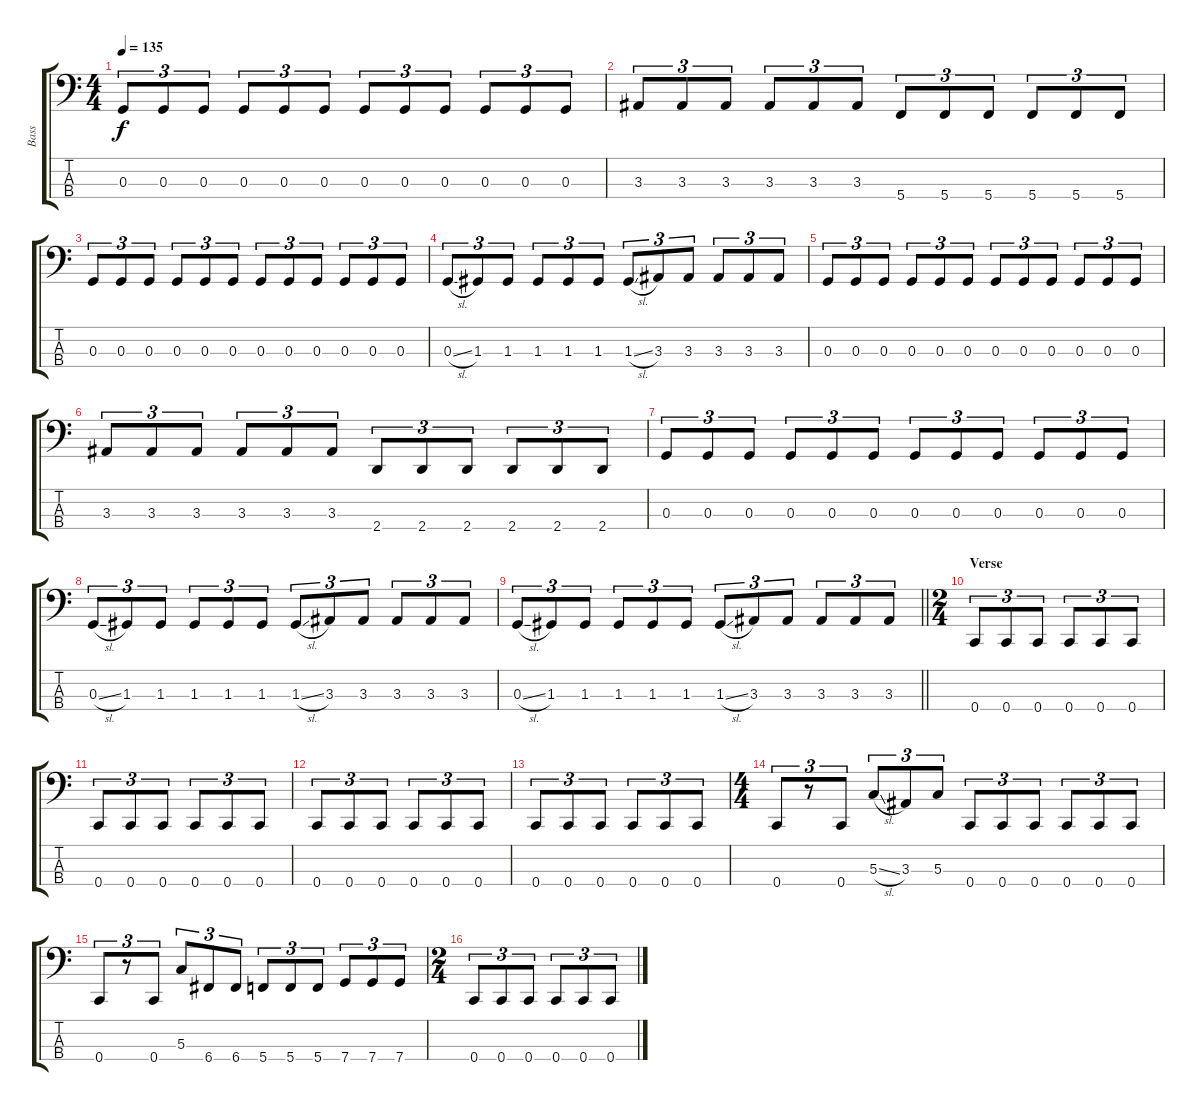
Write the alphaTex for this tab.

\track ("Bass" "Bass") {instrument electricbasspick}
\staff {score tabs}
\tuning (F2 C2 G1 C1) {hide}
\ts (4 4)
\tempo 135
\clef f4
\ks c
0.3.8{tu (3 2) dy f} 0.3.8{tu (3 2)} 0.3.8{tu (3 2)} 0.3.8{tu (3 2)} 0.3.8{tu (3 2)} 0.3.8{tu (3 2)} 0.3.8{tu (3 2)} 0.3.8{tu (3 2)} 0.3.8{tu (3 2)} 0.3.8{tu (3 2)} 0.3.8{tu (3 2)} 0.3.8{tu (3 2)} |
3.3.8{tu (3 2)} 3.3.8{tu (3 2)} 3.3.8{tu (3 2)} 3.3.8{tu (3 2)} 3.3.8{tu (3 2)} 3.3.8{tu (3 2)} 5.4.8{tu (3 2)} 5.4.8{tu (3 2)} 5.4.8{tu (3 2)} 5.4.8{tu (3 2)} 5.4.8{tu (3 2)} 5.4.8{tu (3 2)} |
0.3.8{tu (3 2)} 0.3.8{tu (3 2)} 0.3.8{tu (3 2)} 0.3.8{tu (3 2)} 0.3.8{tu (3 2)} 0.3.8{tu (3 2)} 0.3.8{tu (3 2)} 0.3.8{tu (3 2)} 0.3.8{tu (3 2)} 0.3.8{tu (3 2)} 0.3.8{tu (3 2)} 0.3.8{tu (3 2)} |
0.3{sl}.8{tu (3 2)} 1.3.8{tu (3 2)} 1.3.8{tu (3 2)} 1.3.8{tu (3 2)} 1.3.8{tu (3 2)} 1.3.8{tu (3 2)} 1.3{sl}.8{tu (3 2)} 3.3.8{tu (3 2)} 3.3.8{tu (3 2)} 3.3.8{tu (3 2)} 3.3.8{tu (3 2)} 3.3.8{tu (3 2)} |
0.3.8{tu (3 2)} 0.3.8{tu (3 2)} 0.3.8{tu (3 2)} 0.3.8{tu (3 2)} 0.3.8{tu (3 2)} 0.3.8{tu (3 2)} 0.3.8{tu (3 2)} 0.3.8{tu (3 2)} 0.3.8{tu (3 2)} 0.3.8{tu (3 2)} 0.3.8{tu (3 2)} 0.3.8{tu (3 2)} |
3.3.8{tu (3 2)} 3.3.8{tu (3 2)} 3.3.8{tu (3 2)} 3.3.8{tu (3 2)} 3.3.8{tu (3 2)} 3.3.8{tu (3 2)} 2.4.8{tu (3 2)} 2.4.8{tu (3 2)} 2.4.8{tu (3 2)} 2.4.8{tu (3 2)} 2.4.8{tu (3 2)} 2.4.8{tu (3 2)} |
0.3.8{tu (3 2)} 0.3.8{tu (3 2)} 0.3.8{tu (3 2)} 0.3.8{tu (3 2)} 0.3.8{tu (3 2)} 0.3.8{tu (3 2)} 0.3.8{tu (3 2)} 0.3.8{tu (3 2)} 0.3.8{tu (3 2)} 0.3.8{tu (3 2)} 0.3.8{tu (3 2)} 0.3.8{tu (3 2)} |
0.3{sl}.8{tu (3 2)} 1.3.8{tu (3 2)} 1.3.8{tu (3 2)} 1.3.8{tu (3 2)} 1.3.8{tu (3 2)} 1.3.8{tu (3 2)} 1.3{sl}.8{tu (3 2)} 3.3.8{tu (3 2)} 3.3.8{tu (3 2)} 3.3.8{tu (3 2)} 3.3.8{tu (3 2)} 3.3.8{tu (3 2)} |
\barLineRight lightlight
0.3{sl}.8{tu (3 2)} 1.3.8{tu (3 2)} 1.3.8{tu (3 2)} 1.3.8{tu (3 2)} 1.3.8{tu (3 2)} 1.3.8{tu (3 2)} 1.3{sl}.8{tu (3 2)} 3.3.8{tu (3 2)} 3.3.8{tu (3 2)} 3.3.8{tu (3 2)} 3.3.8{tu (3 2)} 3.3.8{tu (3 2)} |
\ts (2 4)
\section ("" "Verse")
0.4.8{tu (3 2)} 0.4.8{tu (3 2)} 0.4.8{tu (3 2)} 0.4.8{tu (3 2)} 0.4.8{tu (3 2)} 0.4.8{tu (3 2)} |
0.4.8{tu (3 2)} 0.4.8{tu (3 2)} 0.4.8{tu (3 2)} 0.4.8{tu (3 2)} 0.4.8{tu (3 2)} 0.4.8{tu (3 2)} |
0.4.8{tu (3 2)} 0.4.8{tu (3 2)} 0.4.8{tu (3 2)} 0.4.8{tu (3 2)} 0.4.8{tu (3 2)} 0.4.8{tu (3 2)} |
0.4.8{tu (3 2)} 0.4.8{tu (3 2)} 0.4.8{tu (3 2)} 0.4.8{tu (3 2)} 0.4.8{tu (3 2)} 0.4.8{tu (3 2)} |
\ts (4 4)
0.4.8{tu (3 2)} r.8{tu (3 2)} 0.4.8{tu (3 2)} 5.3{sl}.8{tu (3 2)} 3.3.8{tu (3 2)} 5.3.8{tu (3 2)} 0.4.8{tu (3 2)} 0.4.8{tu (3 2)} 0.4.8{tu (3 2)} 0.4.8{tu (3 2)} 0.4.8{tu (3 2)} 0.4.8{tu (3 2)} |
0.4.8{tu (3 2)} r.8{tu (3 2)} 0.4.8{tu (3 2)} 5.3.8{tu (3 2)} 6.4.8{tu (3 2)} 6.4.8{tu (3 2)} 5.4.8{tu (3 2)} 5.4.8{tu (3 2)} 5.4.8{tu (3 2)} 7.4.8{tu (3 2)} 7.4.8{tu (3 2)} 7.4.8{tu (3 2)} |
\ts (2 4)
0.4.8{tu (3 2)} 0.4.8{tu (3 2)} 0.4.8{tu (3 2)} 0.4.8{tu (3 2)} 0.4.8{tu (3 2)} 0.4.8{tu (3 2)}
